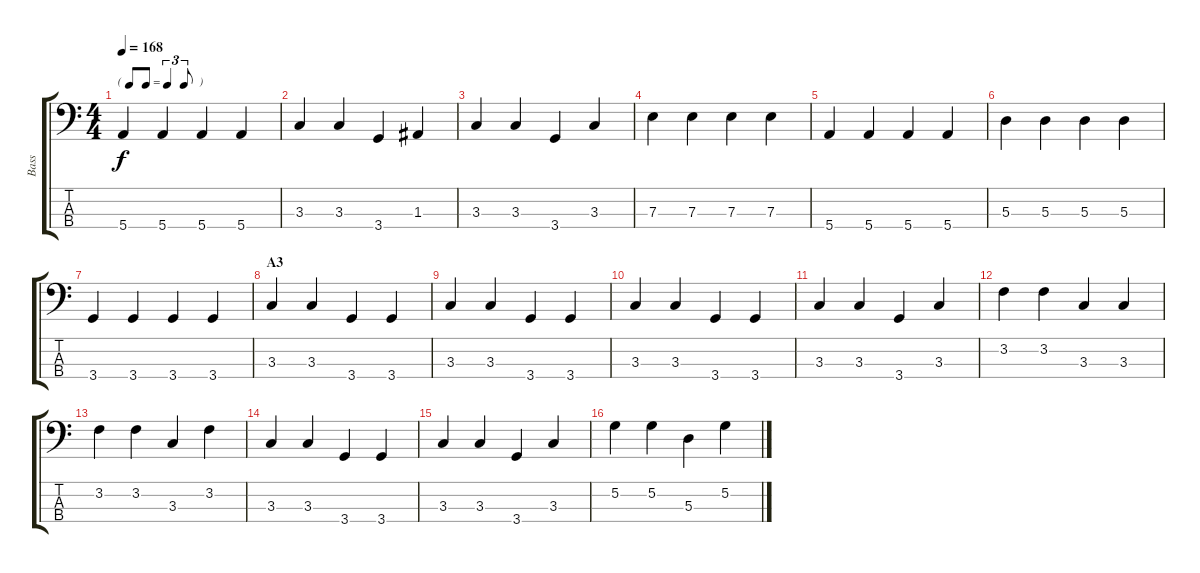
\track ("Bass" "Bass") {instrument electricbassfinger}
\staff {score tabs}
\tuning (G2 D2 A1 E1) {hide}
\ts (4 4)
\tf triplet8th
\tempo 168
\clef f4
\ks c
5.4.4{dy f} 5.4.4 5.4.4 5.4.4 |
3.3.4 3.3.4 3.4.4 1.3.4 |
3.3.4 3.3.4 3.4.4 3.3.4 |
7.3.4 7.3.4 7.3.4 7.3.4 |
5.4.4 5.4.4 5.4.4 5.4.4 |
5.3.4 5.3.4 5.3.4 5.3.4 |
3.4.4 3.4.4 3.4.4 3.4.4 |
\section ("" "A3")
3.3.4 3.3.4 3.4.4 3.4.4 |
3.3.4 3.3.4 3.4.4 3.4.4 |
3.3.4 3.3.4 3.4.4 3.4.4 |
3.3.4 3.3.4 3.4.4 3.3.4 |
3.2.4 3.2.4 3.3.4 3.3.4 |
3.2.4 3.2.4 3.3.4 3.2.4 |
3.3.4 3.3.4 3.4.4 3.4.4 |
3.3.4 3.3.4 3.4.4 3.3.4 |
5.2.4 5.2.4 5.3.4 5.2.4
